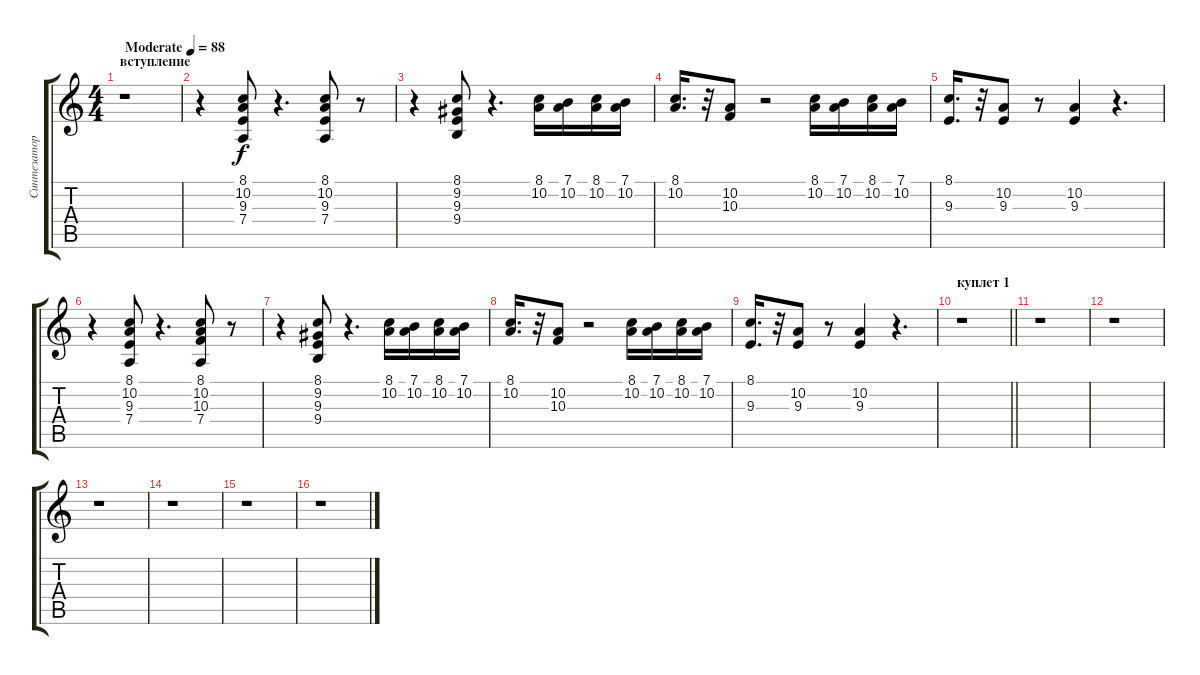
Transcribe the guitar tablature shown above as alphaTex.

\track ("Синтезатор" "Синтезатор") {instrument brasssection}
\staff {score tabs}
\tuning (E4 B3 G3 D3 A2 E2) {hide}
\ts (4 4)
\section ("" "вступление")
\tempo (88 "Moderate")
\clef g2
\ks c
r.1{dy f instrument brasssection} |
\section ("" "")
r.4 (8.1 10.2 9.3 7.4).8 r.4{d} (8.1 10.2 9.3 7.4).8 r.8 |
r.4 (8.1 9.2 9.3 9.4).8 r.4{d} (8.1 10.2).16 (7.1 10.2).16 (8.1 10.2).16 (7.1 10.2).16 |
(8.1 10.2).16{d} r.32 (10.2 10.3).8 r.2 (8.1 10.2).16 (7.1 10.2).16 (8.1 10.2).16 (7.1 10.2).16 |
(8.1 9.3).16{d} r.32 (10.2 9.3).8 r.8 (10.2 9.3).4 r.4{d} |
r.4 (8.1 10.2 9.3 7.4).8 r.4{d} (8.1 10.2 10.3 7.4).8 r.8 |
r.4 (8.1 9.2 9.3 9.4).8 r.4{d} (8.1 10.2).16 (7.1 10.2).16 (8.1 10.2).16 (7.1 10.2).16 |
(8.1 10.2).16{d} r.32 (10.2 10.3).8 r.2 (8.1 10.2).16 (7.1 10.2).16 (8.1 10.2).16 (7.1 10.2).16 |
(8.1 9.3).16{d} r.32 (10.2 9.3).8 r.8 (10.2 9.3).4 r.4{d} |
\section ("" "куплет 1")
\barLineRight lightlight
r.1 |
r.1 |
r.1 |
r.1 |
r.1 |
r.1 |
r.1
